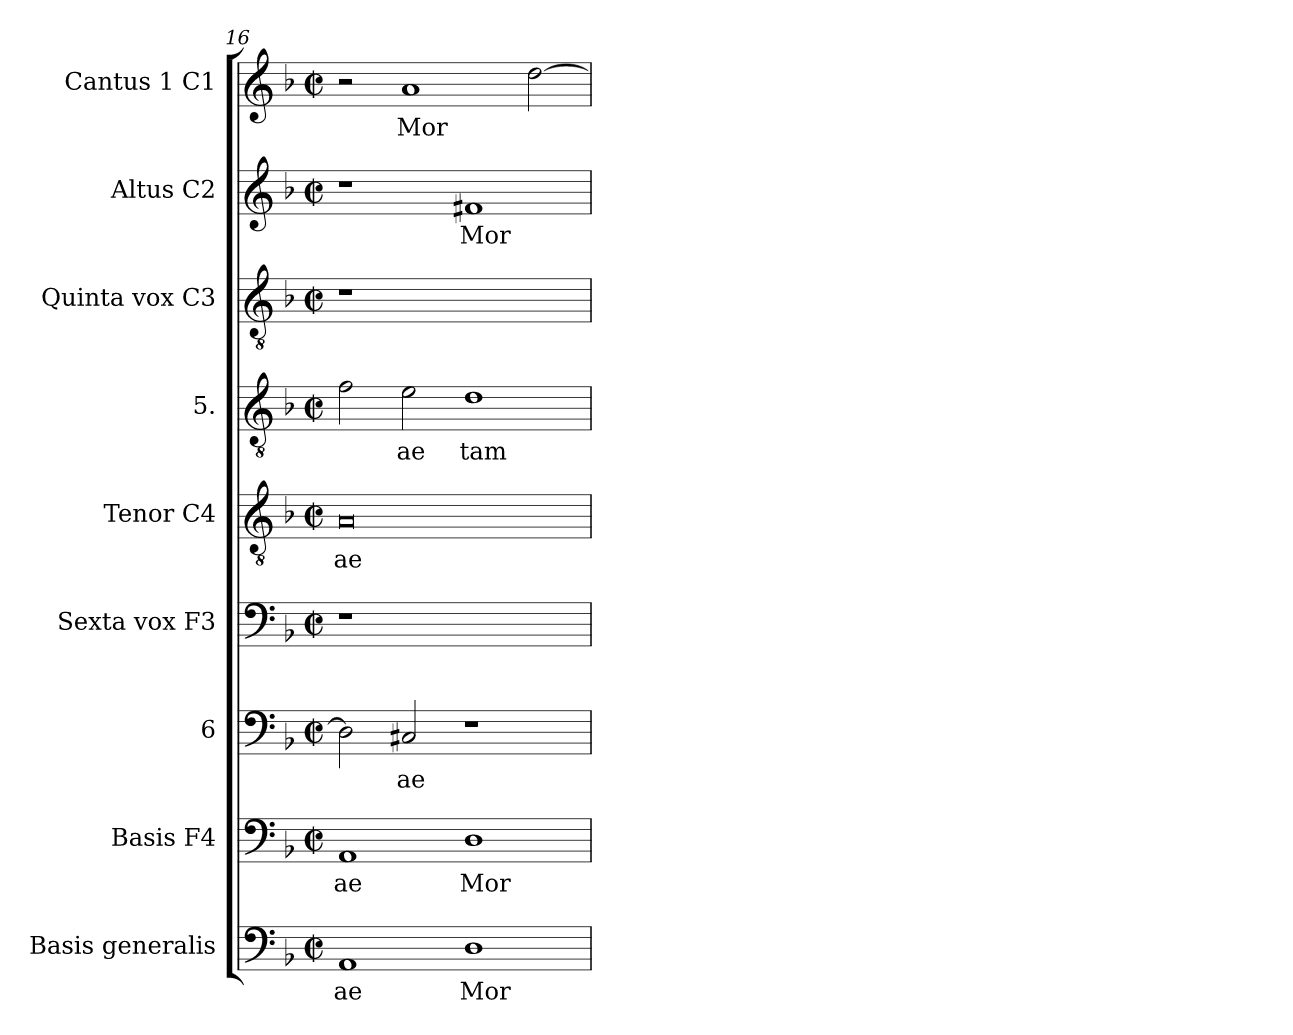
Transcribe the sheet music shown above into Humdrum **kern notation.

**kern	**text	**kern	**text	**kern	**text	**kern	**kern	**text	**kern	**text	**kern	**kern	**text	**kern	**text
*part9	*part9	*part8	*part8	*part7	*part7	*part6	*part5	*part5	*part4	*part4	*part3	*part2	*part2	*part1	*part1
*staff9	*staff9	*staff8	*staff8	*staff7	*staff7	*staff6	*staff5	*staff5	*staff4	*staff4	*staff3	*staff2	*staff2	*staff1	*staff1
*I"Basis  generalis	*	*I"Basis  F4	*	*I"6	*	*I"Sexta vox  F3	*I"Tenor  C4	*	*I"5.	*	*I"Quinta vox  C3	*I"Altus  C2	*	*I"Cantus 1  C1	*
*	*	*I'B	*	*	*	*	*I'T	*	*	*	*	*I'A	*	*I'C	*
*clefF4	*	*clefF4	*	*clefF4	*	*clefF4	*clefGv2	*	*clefGv2	*	*clefGv2	*clefG2	*	*clefG2	*
*k[b-]	*	*k[b-]	*	*k[b-]	*	*k[b-]	*k[b-]	*	*k[b-]	*	*k[b-]	*k[b-]	*	*k[b-]	*
*F:	*	*F:	*	*F:	*	*F:	*F:	*	*F:	*	*F:	*F:	*	*F:	*
*M2/2	*	*M2/2	*	*M2/2	*	*M2/2	*M2/2	*	*M2/2	*	*M2/2	*M2/2	*	*M2/2	*
*met(c|)	*	*met(c|)	*	*met(c|)	*	*met(c|)	*met(c|)	*	*met(c|)	*	*met(c|)	*met(c|)	*	*met(c|)	*
=16	=16	=16	=16	=16	=16	=16	=16	=16	=16	=16	=16	=16	=16	=16	=16
!	!LO:LY:a:cj	!	!LO:LY:b:cj	!	!LO:LY:b:cj	!	!	!LO:LY:b:cj	!	!LO:LY:b:cj	!	!	!	!	!
1AA	-ae	1AA	-ae	2D\]	--	1r	0A	-ae	2f\	--	1r	1r	.	2r	.
!	!	!	!	!	!LO:LY:b:cj	!	!	!	!	!LO:LY:b:cj	!	!	!	!	!LO:LY:b:cj
.	.	.	.	2C#X/	-ae	.	.	.	2e\	-ae	.	.	.	1a	Mor-
!	!LO:LY:a:cj	!	!LO:LY:b:cj	!	!	!	!	!	!	!LO:LY:b:cj	!	!	!LO:LY:b:cj	!	!
1D	Mor-	1D	Mor-	1r	.	1ryy	.	.	1d	tam	1ryy	1f#X	Mor-	.	.
!	!	!	!	!	!	!	!	!	!	!	!	!	!	!	!LO:LY:b:cj
.	.	.	.	.	.	.	.	.	.	.	.	.	.	[>2dd\	--
=	=	=	=	=	=	=	=	=	=	=	=	=	=	=	=
*-	*-	*-	*-	*-	*-	*-	*-	*-	*-	*-	*-	*-	*-	*-	*-
